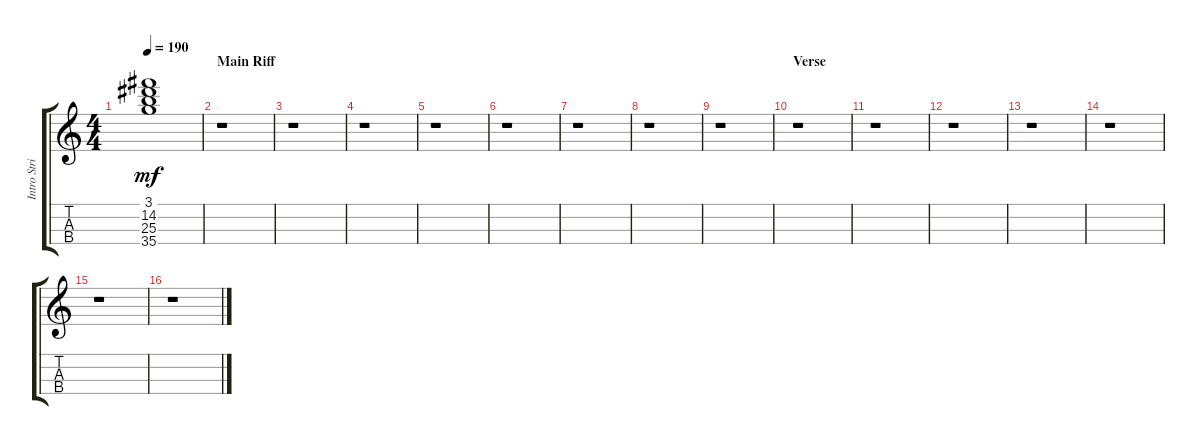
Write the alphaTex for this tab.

\track ("Intro Strings" "Intro Stri") {instrument stringensemble1}
\staff {score tabs}
\tuning (E5 A4 D4 G3) {hide}
\ts (4 4)
\tempo 190
\clef g2
\ks aminor
(3.1{t} 14.2{t} 25.3{t} 35.4{t}).1{dy mf} |
\section ("" "Main Riff")
r.1 |
r.1 |
r.1 |
r.1 |
r.1 |
r.1 |
r.1 |
r.1 |
\section ("" "Verse")
r.1 |
r.1 |
r.1 |
r.1 |
r.1 |
r.1 |
r.1
